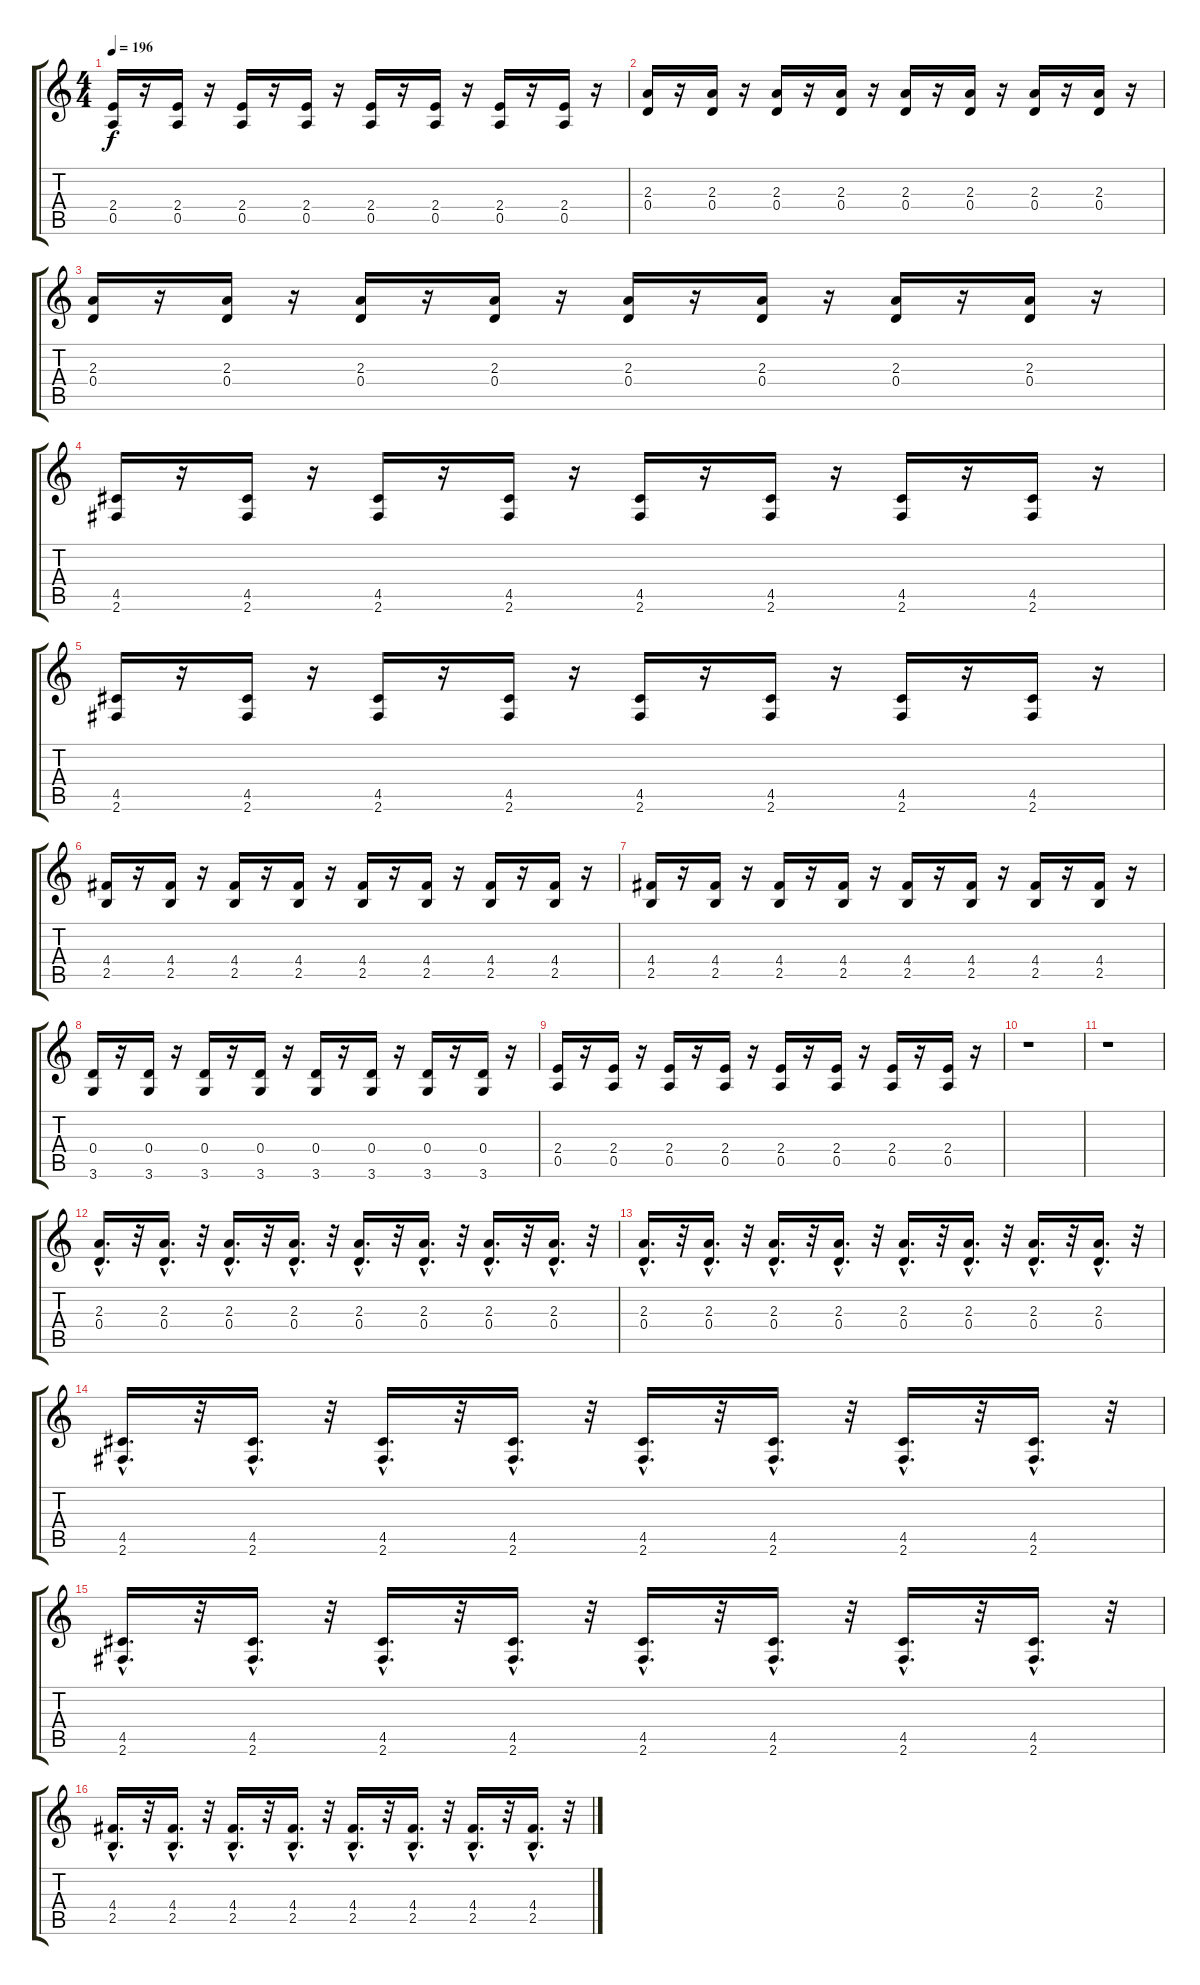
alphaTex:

\track "" {instrument overdrivenguitar}
\staff {score tabs}
\tuning (E4 B3 G3 D3 A2 E2) {hide}
\ts (4 4)
\tempo 196
\clef g2
\ks c
(2.4 0.5).16{dy f} r.16 (2.4 0.5).16 r.16 (2.4 0.5).16 r.16 (2.4 0.5).16 r.16 (2.4 0.5).16 r.16 (2.4 0.5).16 r.16 (2.4 0.5).16 r.16 (2.4 0.5).16 r.16 |
(2.3 0.4).16 r.16 (2.3 0.4).16 r.16 (2.3 0.4).16 r.16 (2.3 0.4).16 r.16 (2.3 0.4).16 r.16 (2.3 0.4).16 r.16 (2.3 0.4).16 r.16 (2.3 0.4).16 r.16 |
(2.3 0.4).16 r.16 (2.3 0.4).16 r.16 (2.3 0.4).16 r.16 (2.3 0.4).16 r.16 (2.3 0.4).16 r.16 (2.3 0.4).16 r.16 (2.3 0.4).16 r.16 (2.3 0.4).16 r.16 |
(4.5 2.6).16 r.16 (4.5 2.6).16 r.16 (4.5 2.6).16 r.16 (4.5 2.6).16 r.16 (4.5 2.6).16 r.16 (4.5 2.6).16 r.16 (4.5 2.6).16 r.16 (4.5 2.6).16 r.16 |
(4.5 2.6).16 r.16 (4.5 2.6).16 r.16 (4.5 2.6).16 r.16 (4.5 2.6).16 r.16 (4.5 2.6).16 r.16 (4.5 2.6).16 r.16 (4.5 2.6).16 r.16 (4.5 2.6).16 r.16 |
(4.4 2.5).16 r.16 (4.4 2.5).16 r.16 (4.4 2.5).16 r.16 (4.4 2.5).16 r.16 (4.4 2.5).16 r.16 (4.4 2.5).16 r.16 (4.4 2.5).16 r.16 (4.4 2.5).16 r.16 |
(4.4 2.5).16 r.16 (4.4 2.5).16 r.16 (4.4 2.5).16 r.16 (4.4 2.5).16 r.16 (4.4 2.5).16 r.16 (4.4 2.5).16 r.16 (4.4 2.5).16 r.16 (4.4 2.5).16 r.16 |
(0.4 3.6).16 r.16 (0.4 3.6).16 r.16 (0.4 3.6).16 r.16 (0.4 3.6).16 r.16 (0.4 3.6).16 r.16 (0.4 3.6).16 r.16 (0.4 3.6).16 r.16 (0.4 3.6).16 r.16 |
(2.4 0.5).16 r.16 (2.4 0.5).16 r.16 (2.4 0.5).16 r.16 (2.4 0.5).16 r.16 (2.4 0.5).16 r.16 (2.4 0.5).16 r.16 (2.4 0.5).16 r.16 (2.4 0.5).16 r.16 |
r.1 |
r.1 |
(2.3{hac} 0.4{hac}).16{d} r.32 (2.3{hac} 0.4{hac}).16{d} r.32 (2.3{hac} 0.4{hac}).16{d} r.32 (2.3{hac} 0.4{hac}).16{d} r.32 (2.3{hac} 0.4{hac}).16{d} r.32 (2.3{hac} 0.4{hac}).16{d} r.32 (2.3{hac} 0.4{hac}).16{d} r.32 (2.3{hac} 0.4{hac}).16{d} r.32 |
(2.3{hac} 0.4{hac}).16{d} r.32 (2.3{hac} 0.4{hac}).16{d} r.32 (2.3{hac} 0.4{hac}).16{d} r.32 (2.3{hac} 0.4{hac}).16{d} r.32 (2.3{hac} 0.4{hac}).16{d} r.32 (2.3{hac} 0.4{hac}).16{d} r.32 (2.3{hac} 0.4{hac}).16{d} r.32 (2.3{hac} 0.4{hac}).16{d} r.32 |
(4.5{hac} 2.6{hac}).16{d} r.32 (4.5{hac} 2.6{hac}).16{d} r.32 (4.5{hac} 2.6{hac}).16{d} r.32 (4.5{hac} 2.6{hac}).16{d} r.32 (4.5{hac} 2.6{hac}).16{d} r.32 (4.5{hac} 2.6{hac}).16{d} r.32 (4.5{hac} 2.6{hac}).16{d} r.32 (4.5{hac} 2.6{hac}).16{d} r.32 |
(4.5{hac} 2.6{hac}).16{d} r.32 (4.5{hac} 2.6{hac}).16{d} r.32 (4.5{hac} 2.6{hac}).16{d} r.32 (4.5{hac} 2.6{hac}).16{d} r.32 (4.5{hac} 2.6{hac}).16{d} r.32 (4.5{hac} 2.6{hac}).16{d} r.32 (4.5{hac} 2.6{hac}).16{d} r.32 (4.5{hac} 2.6{hac}).16{d} r.32 |
(4.4{hac} 2.5{hac}).16{d} r.32 (4.4{hac} 2.5{hac}).16{d} r.32 (4.4{hac} 2.5{hac}).16{d} r.32 (4.4{hac} 2.5{hac}).16{d} r.32 (4.4{hac} 2.5{hac}).16{d} r.32 (4.4{hac} 2.5{hac}).16{d} r.32 (4.4{hac} 2.5{hac}).16{d} r.32 (4.4{hac} 2.5{hac}).16{d} r.32
